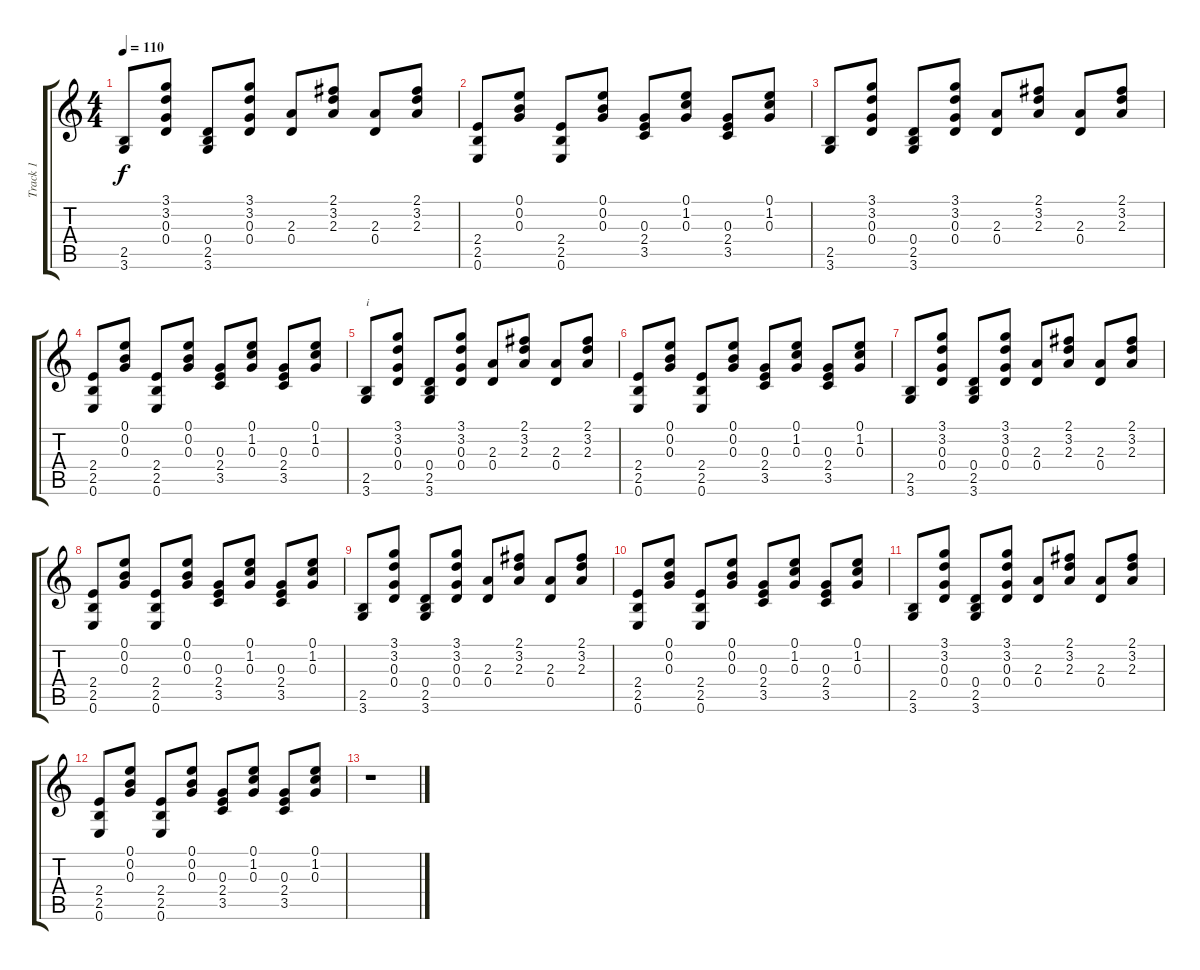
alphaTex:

\track ("Track 1" "Track 1") {instrument acousticguitarsteel}
\staff {score tabs}
\tuning (E4 B3 G3 D3 A2 E2) {hide}
\ts (4 4)
\tempo 110
\clef g2
\ks c
(2.5 3.6).8{dy f} (3.1 3.2 0.3 0.4).8 (0.4 2.5 3.6).8 (3.1 3.2 0.3 0.4).8 (2.3 0.4).8 (2.1 3.2 2.3).8 (2.3 0.4).8 (2.1 3.2 2.3).8 |
(2.4 2.5 0.6).8 (0.1 0.2 0.3).8 (2.4 2.5 0.6).8 (0.1 0.2 0.3).8 (0.3 2.4 3.5).8 (0.1 1.2 0.3).8 (0.3 2.4 3.5).8 (0.1 1.2 0.3).8 |
(2.5 3.6).8 (3.1 3.2 0.3 0.4).8 (0.4 2.5 3.6).8 (3.1 3.2 0.3 0.4).8 (2.3 0.4).8 (2.1 3.2 2.3).8 (2.3 0.4).8 (2.1 3.2 2.3).8 |
(2.4 2.5 0.6).8 (0.1 0.2 0.3).8 (2.4 2.5 0.6).8 (0.1 0.2 0.3).8 (0.3 2.4 3.5).8 (0.1 1.2 0.3).8 (0.3 2.4 3.5).8 (0.1 1.2 0.3).8 |
(2.5 3.6).8{txt "i"} (3.1 3.2 0.3 0.4).8 (0.4 2.5 3.6).8 (3.1 3.2 0.3 0.4).8 (2.3 0.4).8 (2.1 3.2 2.3).8 (2.3 0.4).8 (2.1 3.2 2.3).8 |
(2.4 2.5 0.6).8 (0.1 0.2 0.3).8 (2.4 2.5 0.6).8 (0.1 0.2 0.3).8 (0.3 2.4 3.5).8 (0.1 1.2 0.3).8 (0.3 2.4 3.5).8 (0.1 1.2 0.3).8 |
(2.5 3.6).8 (3.1 3.2 0.3 0.4).8 (0.4 2.5 3.6).8 (3.1 3.2 0.3 0.4).8 (2.3 0.4).8 (2.1 3.2 2.3).8 (2.3 0.4).8 (2.1 3.2 2.3).8 |
(2.4 2.5 0.6).8 (0.1 0.2 0.3).8 (2.4 2.5 0.6).8 (0.1 0.2 0.3).8 (0.3 2.4 3.5).8 (0.1 1.2 0.3).8 (0.3 2.4 3.5).8 (0.1 1.2 0.3).8 |
(2.5 3.6).8 (3.1 3.2 0.3 0.4).8 (0.4 2.5 3.6).8 (3.1 3.2 0.3 0.4).8 (2.3 0.4).8 (2.1 3.2 2.3).8 (2.3 0.4).8 (2.1 3.2 2.3).8 |
(2.4 2.5 0.6).8 (0.1 0.2 0.3).8 (2.4 2.5 0.6).8 (0.1 0.2 0.3).8 (0.3 2.4 3.5).8 (0.1 1.2 0.3).8 (0.3 2.4 3.5).8 (0.1 1.2 0.3).8 |
(2.5 3.6).8 (3.1 3.2 0.3 0.4).8 (0.4 2.5 3.6).8 (3.1 3.2 0.3 0.4).8 (2.3 0.4).8 (2.1 3.2 2.3).8 (2.3 0.4).8 (2.1 3.2 2.3).8 |
(2.4 2.5 0.6).8 (0.1 0.2 0.3).8 (2.4 2.5 0.6).8 (0.1 0.2 0.3).8 (0.3 2.4 3.5).8 (0.1 1.2 0.3).8 (0.3 2.4 3.5).8 (0.1 1.2 0.3).8 |
r.1
